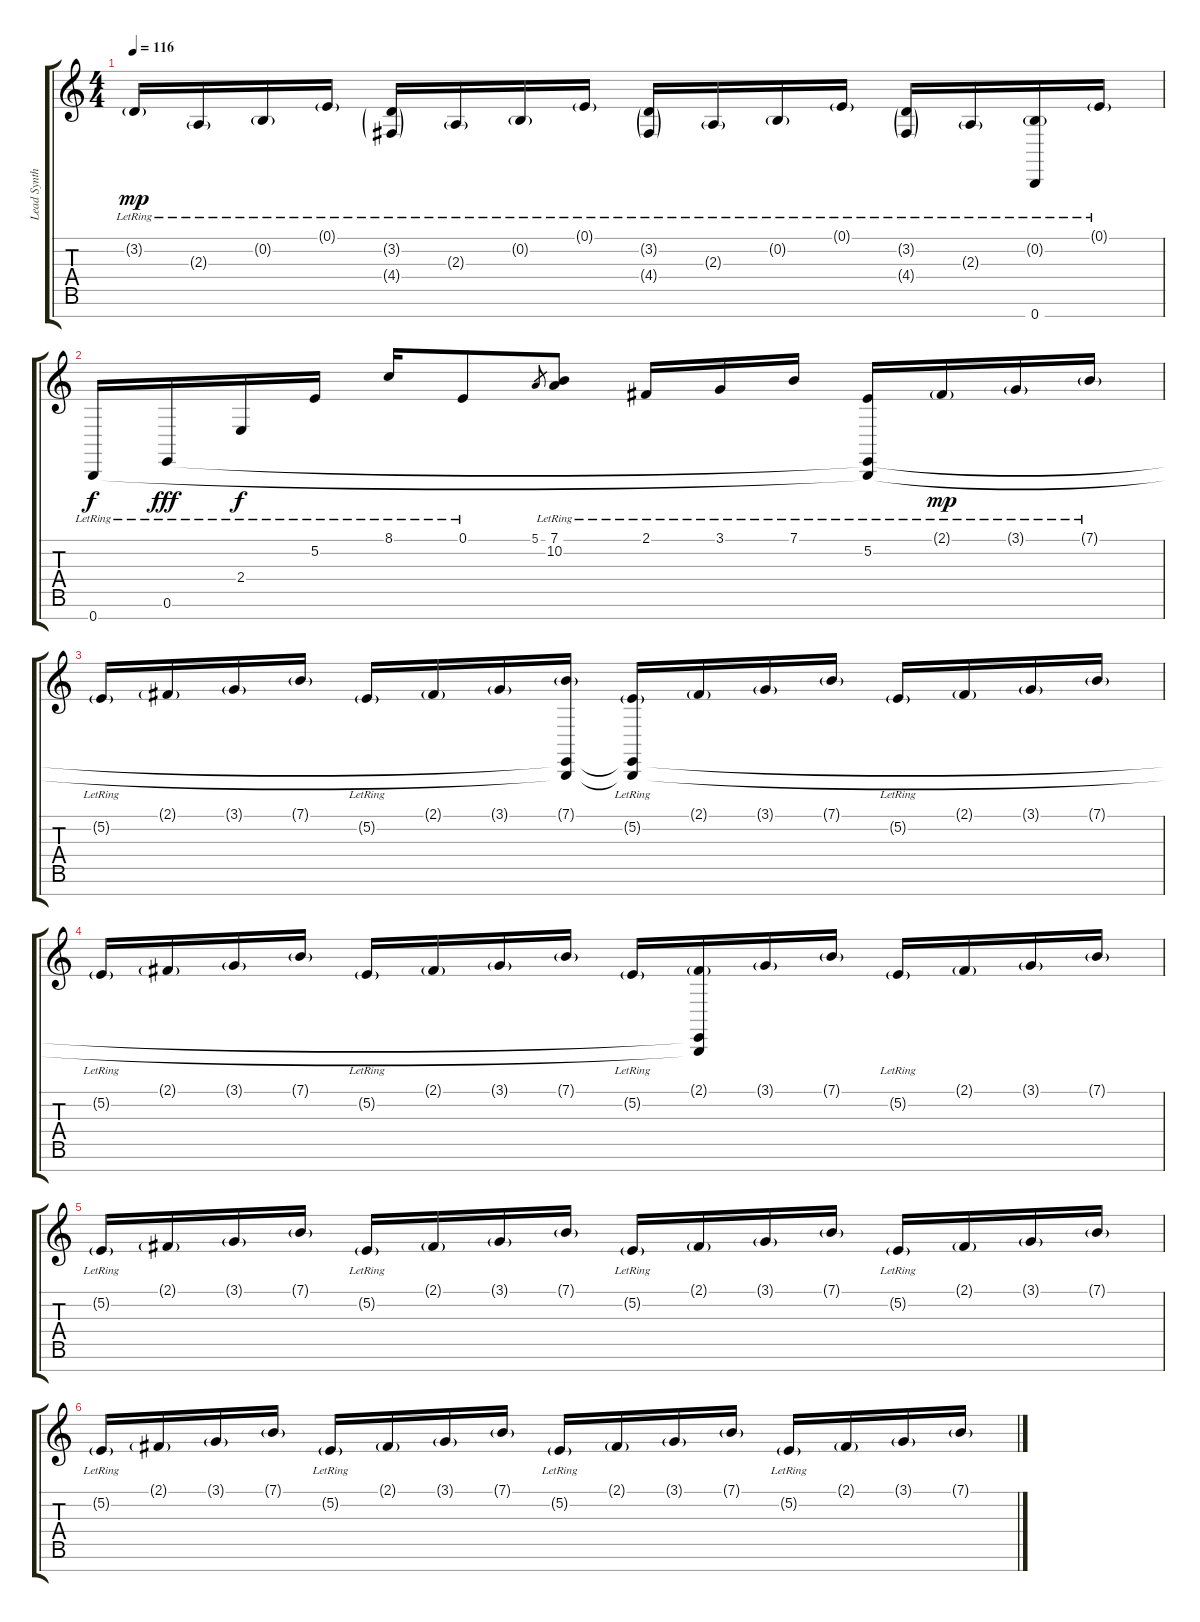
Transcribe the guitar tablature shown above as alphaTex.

\track ("Lead Synth3" "Lead Synth") {instrument electricpiano1}
\staff {score tabs}
\tuning (E4 B3 G3 D3 A2 E2 B1) {hide}
\ts (4 4)
\tempo 116
\clef g2
\ks c
3.2{g lr}.16{dy mp} 2.3{g lr}.16 0.2{g lr}.16 0.1{g lr}.16 (3.2{g lr} 4.4{g lr}).16 2.3{g lr}.16 0.2{g lr}.16 0.1{g lr}.16 (3.2{g lr} 4.4{g lr}).16 2.3{g lr}.16 0.2{g lr}.16 0.1{g lr}.16 (3.2{g lr} 4.4{g lr}).16 2.3{g lr}.16 (0.2{g lr} 0.7).16 0.1{g lr}.16 |
0.7{lr}.16{dy f volume 9} 0.6{lr}.16{dy fff} 2.4{lr}.16{dy f} 5.2{lr}.16 8.1{lr}.16 0.1{lr}.8 5.1.8{gr} (7.1{lr} 10.2{lr}).8 2.1{lr}.16 3.1{lr}.16 7.1{lr}.16 (5.2{lr} 0.6{t} 0.7{t}).16 2.1{g lr}.16{dy mp} 3.1{g lr}.16 7.1{g lr}.16 |
5.2{g lr}.16 2.1{g}.16 3.1{g}.16 7.1{g}.16 5.2{g lr}.16 2.1{g}.16 3.1{g}.16 (7.1{g} 0.6{t} 0.7{t}).16 (5.2{g lr} 0.6{t} 0.7{t}).16{volume 2} 2.1{g}.16 3.1{g}.16 7.1{g}.16 5.2{g lr}.16 2.1{g}.16 3.1{g}.16 7.1{g}.16 |
5.2{g lr}.16 2.1{g}.16 3.1{g}.16 7.1{g}.16 5.2{g lr}.16 2.1{g}.16 3.1{g}.16 7.1{g}.16 5.2{g lr}.16 (2.1{g} 0.6{t} 0.7{t}).16 3.1{g}.16 7.1{g}.16 5.2{g lr}.16 2.1{g}.16 3.1{g}.16 7.1{g}.16 |
5.2{g lr}.16 2.1{g}.16 3.1{g}.16 7.1{g}.16 5.2{g lr}.16 2.1{g}.16 3.1{g}.16 7.1{g}.16 5.2{g lr}.16{volume 0} 2.1{g}.16 3.1{g}.16 7.1{g}.16 5.2{g lr}.16 2.1{g}.16 3.1{g}.16 7.1{g}.16 |
5.2{g lr}.16 2.1{g}.16 3.1{g}.16 7.1{g}.16 5.2{g lr}.16 2.1{g}.16 3.1{g}.16 7.1{g}.16 5.2{g lr}.16 2.1{g}.16 3.1{g}.16 7.1{g}.16 5.2{g lr}.16 2.1{g}.16 3.1{g}.16 7.1{g}.16
